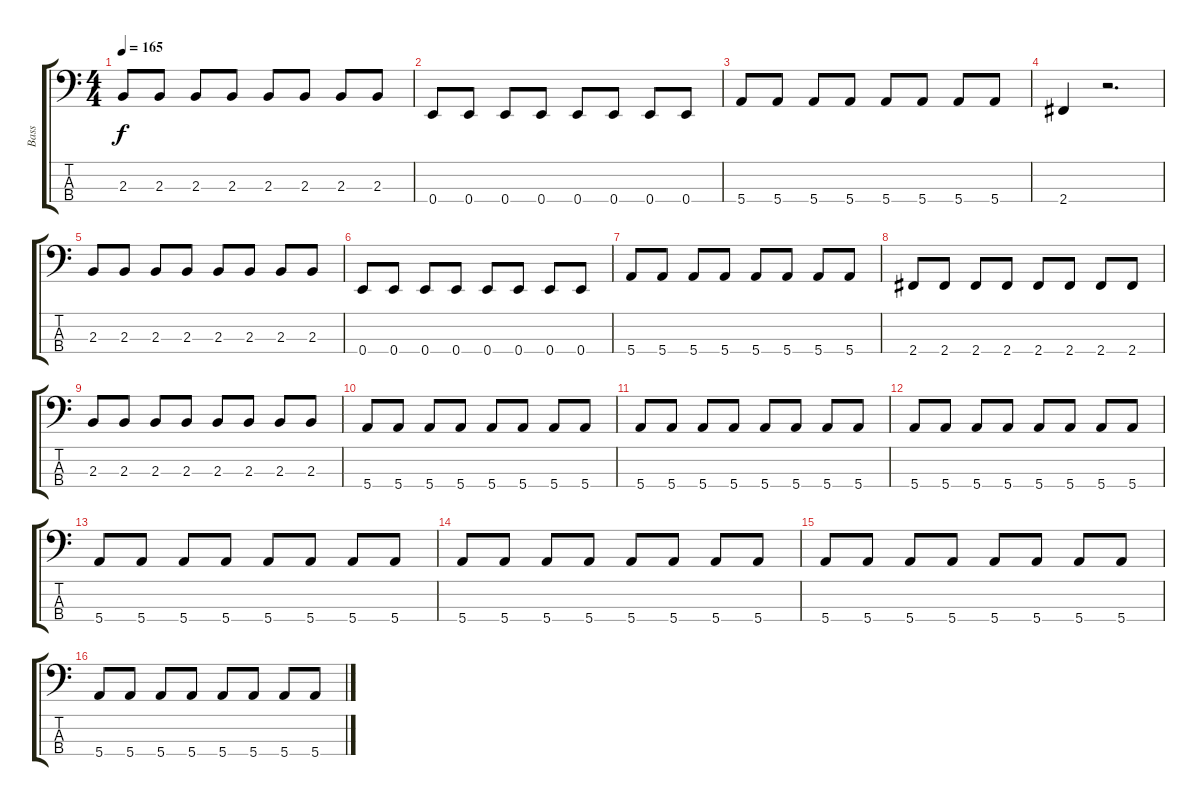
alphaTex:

\track ("Bass" "Bass") {instrument electricbasspick}
\staff {score tabs}
\tuning (G2 D2 A1 E1) {hide}
\ts (4 4)
\tempo 165
\clef f4
\ks c
2.3.8{dy f} 2.3.8 2.3.8 2.3.8 2.3.8 2.3.8 2.3.8 2.3.8 |
0.4.8 0.4.8 0.4.8 0.4.8 0.4.8 0.4.8 0.4.8 0.4.8 |
5.4.8 5.4.8 5.4.8 5.4.8 5.4.8 5.4.8 5.4.8 5.4.8 |
2.4.4 r.2{d} |
2.3.8 2.3.8 2.3.8 2.3.8 2.3.8 2.3.8 2.3.8 2.3.8 |
0.4.8 0.4.8 0.4.8 0.4.8 0.4.8 0.4.8 0.4.8 0.4.8 |
5.4.8 5.4.8 5.4.8 5.4.8 5.4.8 5.4.8 5.4.8 5.4.8 |
2.4.8 2.4.8 2.4.8 2.4.8 2.4.8 2.4.8 2.4.8 2.4.8 |
2.3.8 2.3.8 2.3.8 2.3.8 2.3.8 2.3.8 2.3.8 2.3.8 |
5.4.8 5.4.8 5.4.8 5.4.8 5.4.8 5.4.8 5.4.8 5.4.8 |
5.4.8 5.4.8 5.4.8 5.4.8 5.4.8 5.4.8 5.4.8 5.4.8 |
5.4.8 5.4.8 5.4.8 5.4.8 5.4.8 5.4.8 5.4.8 5.4.8 |
5.4.8 5.4.8 5.4.8 5.4.8 5.4.8 5.4.8 5.4.8 5.4.8 |
5.4.8 5.4.8 5.4.8 5.4.8 5.4.8 5.4.8 5.4.8 5.4.8 |
5.4.8 5.4.8 5.4.8 5.4.8 5.4.8 5.4.8 5.4.8 5.4.8 |
5.4.8 5.4.8 5.4.8 5.4.8 5.4.8 5.4.8 5.4.8 5.4.8
